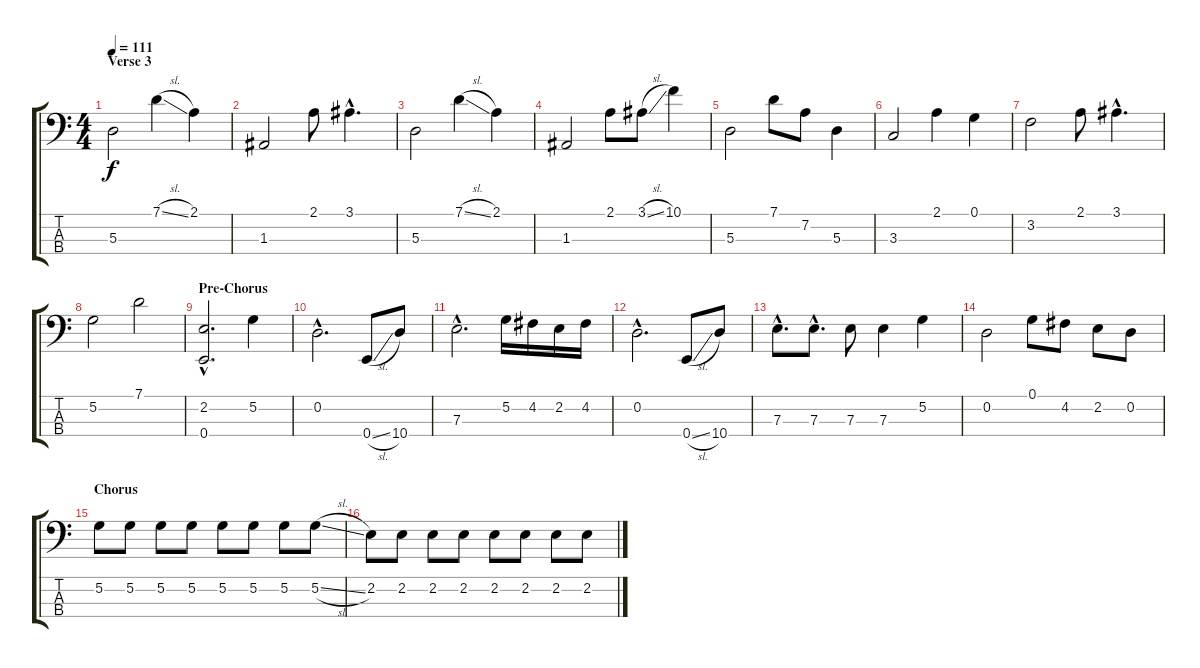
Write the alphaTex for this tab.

\track "" {instrument electricbassfinger}
\staff {score tabs}
\tuning (G2 D2 A1 E1) {hide}
\ts (4 4)
\section ("" "Verse 3")
\tempo 111
\clef f4
\ks c
5.3.2{dy f} 7.1{sl}.4 2.1.4 |
1.3.2 2.1.8 3.1{hac}.4{d} |
5.3.2 7.1{sl}.4 2.1.4 |
1.3.2 2.1.8 3.1{sl}.8 10.1.4 |
5.3.2 7.1.8 7.2.8 5.3.4 |
3.3.2 2.1.4 0.1.4 |
3.2.2 2.1.8 3.1{hac}.4{d} |
5.2.2 7.1.2 |
\section ("" "Pre-Chorus")
(2.2{hac} 0.4{hac}).2{d} 5.2.4 |
0.2{hac}.2{d} 0.4{sl}.8 10.4.8 |
7.3{hac}.2{d} 5.2.16 4.2.16 2.2.16 4.2.16 |
0.2{hac}.2{d} 0.4{sl}.8 10.4.8 |
7.3{hac}.8{d} 7.3{hac}.8{d} 7.3.8 7.3.4 5.2.4 |
0.2.2 0.1.8 4.2.8 2.2.8 0.2.8 |
\section ("" "Chorus")
5.2.8 5.2.8 5.2.8 5.2.8 5.2.8 5.2.8 5.2.8 5.2{sl}.8 |
2.2.8 2.2.8 2.2.8 2.2.8 2.2.8 2.2.8 2.2.8 2.2.8
